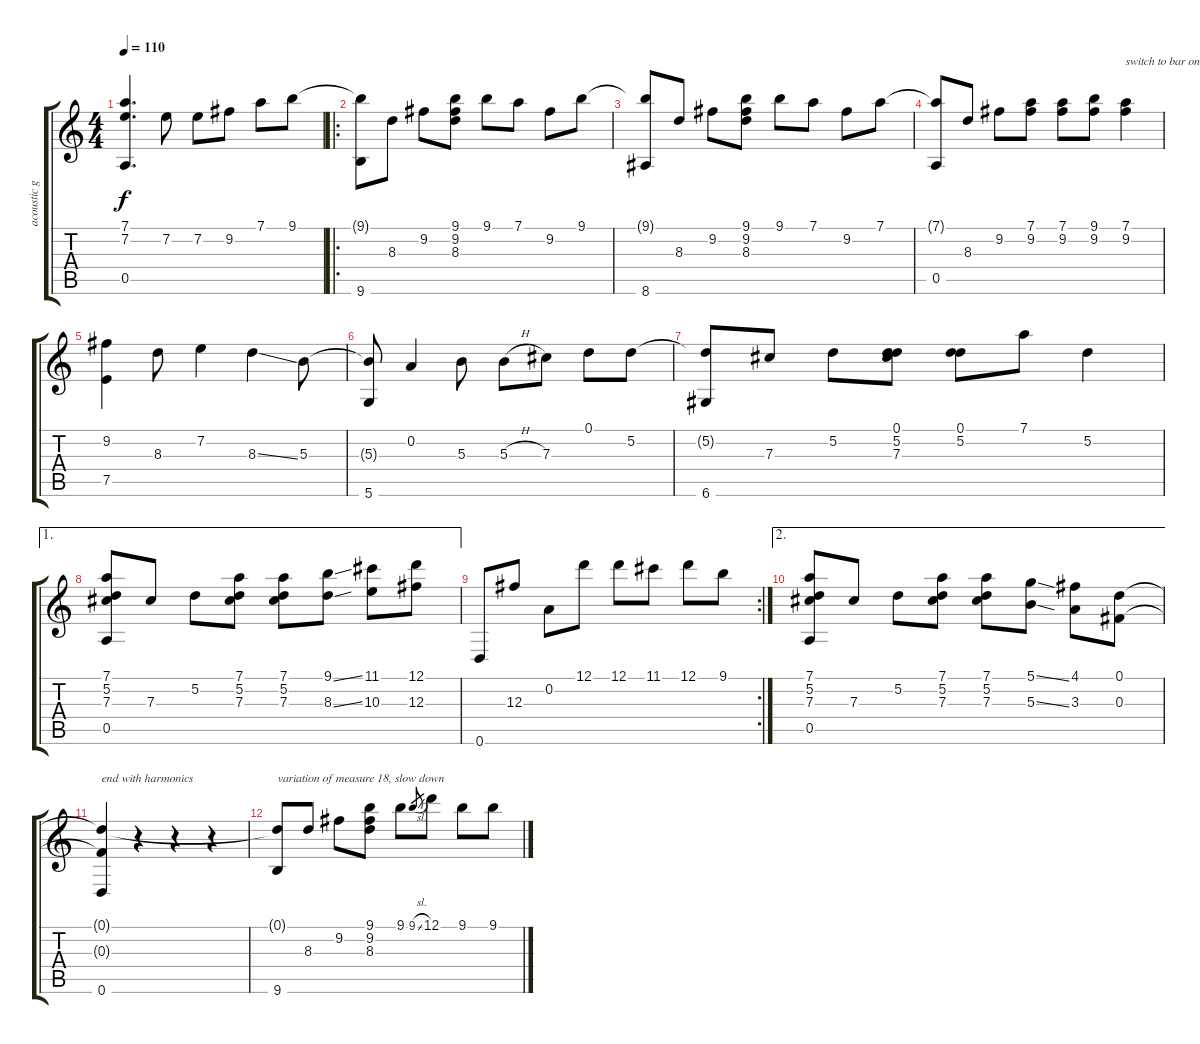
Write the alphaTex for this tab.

\track ("acoustic guitar" "acoustic g") {instrument acousticguitarsteel}
\staff {score tabs}
\tuning (D4 A3 Gb3 D3 A2 D2) {hide}
\ts (4 4)
\tempo 110
\clef g2
\ks c
(7.1{t} 7.2{t} 0.5).4{d dy f} 7.2.8 7.2.8 9.2.8 7.1.8 9.1.8 |
\ro
(9.1{t} 9.6).8 8.3.8 9.2.8 (9.1 9.2 8.3).8 9.1.8 7.1.8 9.2.8 9.1.8 |
(9.1{t} 8.6).8 8.3.8 9.2.8 (9.1 9.2 8.3).8 9.1.8 7.1.8 9.2.8 7.1.8 |
(7.1{t} 0.5).8 8.3.8 9.2.8 (7.1 9.2).8 (7.1 9.2).8 (9.1 9.2).8 (7.1 9.2).4{txt "switch to bar on 7th fret"} |
(9.2 7.5).4 8.3.8 7.2.4 8.3{ss}.4 5.3.8 |
(5.3{t} 5.6).8 0.2.4 5.3.8 5.3{h}.8 7.3.8 0.1.8 5.2.8 |
(5.2{t} 6.6).8 7.3.8 5.2.8 (0.1 5.2 7.3).8 (0.1 5.2).8 7.1.8 5.2.4 |
\ae 1
(7.1 5.2 7.3 0.5).8 7.3.8 5.2.8 (7.1 5.2 7.3).8 (7.1 5.2 7.3).8 (9.1{ss} 8.3{ss}).8 (11.1 10.3).8 (12.1 12.3).8 |
\rc 2
0.6.8 12.3.8 0.2.8 12.1.8 12.1.8 11.1.8 12.1.8 9.1.8 |
\ae 2
(7.1 5.2 7.3 0.5).8 7.3.8 5.2.8 (7.1 5.2 7.3).8 (7.1 5.2 7.3).8 (5.1{ss} 5.3{ss}).8 (4.1 3.3).8 (0.1 0.3).8 |
(0.1{t} 0.3{t} 0.6).4{txt "end with harmonics"} r.4 r.4 r.4 |
(0.1{t} 9.6).8{txt "variation of measure 18, slow down"} 8.3.8 9.2.8 (9.1 9.2 8.3).8 9.1.8 9.1{sl}.8{gr} 12.1.8 9.1.8 9.1.8
